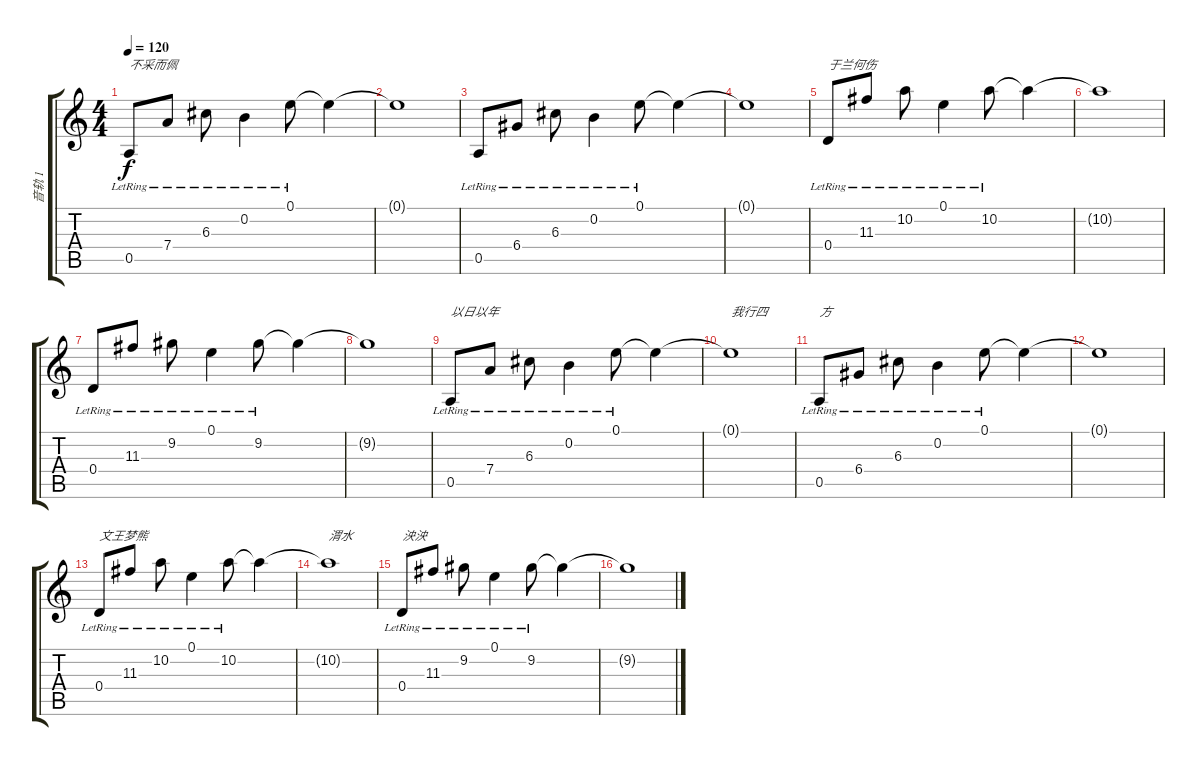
\track ("音轨 1" "音轨 1") {instrument acousticguitarsteel}
\staff {score tabs}
\tuning (E4 B3 G3 D3 A2 E2) {hide}
\ts (4 4)
\tempo 120
\clef g2
\ks c
0.5{lr}.8{txt "不采而佩" dy f} 7.4{lr}.8 6.3{lr}.8 0.2{lr}.4 0.1{lr}.8 0.1{t}.4 |
0.1{t}.1 |
0.5{lr}.8 6.4{lr}.8 6.3{lr}.8 0.2{lr}.4 0.1{lr}.8 0.1{t}.4 |
0.1{t}.1 |
0.4{lr}.8{txt "于兰何伤"} 11.3{lr}.8 10.2{lr}.8 0.1{lr}.4 10.2{lr}.8 10.2{t}.4 |
10.2{t}.1 |
0.4{lr}.8 11.3{lr}.8 9.2{lr}.8 0.1{lr}.4 9.2{lr}.8 9.2{t}.4 |
9.2{t}.1 |
0.5{lr}.8{txt "以日以年"} 7.4{lr}.8 6.3{lr}.8 0.2{lr}.4 0.1{lr}.8 0.1{t}.4 |
0.1{t}.1{txt "我行四"} |
0.5{lr}.8{txt "方"} 6.4{lr}.8 6.3{lr}.8 0.2{lr}.4 0.1{lr}.8 0.1{t}.4 |
0.1{t}.1 |
0.4{lr}.8{txt "文王梦熊"} 11.3{lr}.8 10.2{lr}.8 0.1{lr}.4 10.2{lr}.8 10.2{t}.4 |
10.2{t}.1{txt "渭水"} |
0.4{lr}.8{txt "泱泱"} 11.3{lr}.8 9.2{lr}.8 0.1{lr}.4 9.2{lr}.8 9.2{t}.4 |
9.2{t}.1
